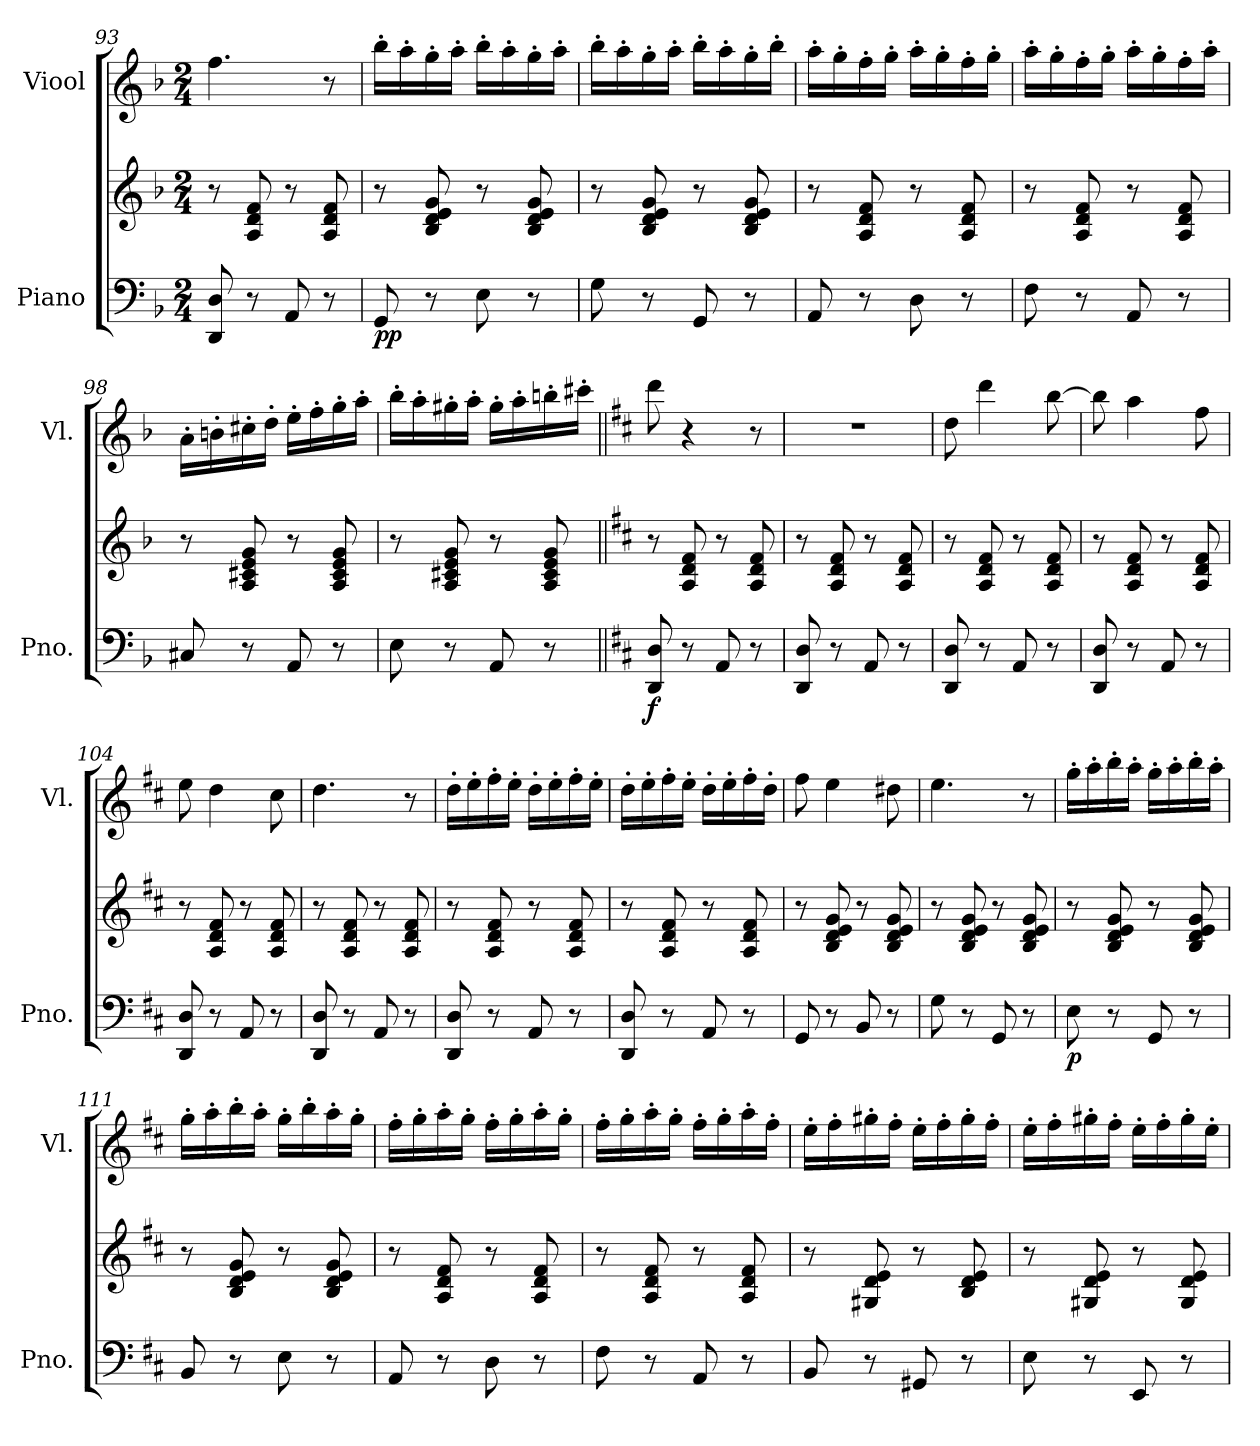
**kern	**kern	**dynam	**kern
*part2	*part2	*part2	*part1
*staff3	*staff2	*staff2/3	*staff1
*I"Piano	*	*	*I"Viool
*I'Pno.	*	*	*I'Vl.
*clefF4	*clefG2	*	*clefG2
*k[b-]	*k[b-]	*	*k[b-]
*M2/4	*M2/4	*	*M2/4
=93	=93	=93	=93
8DD/ 8D/	8r	.	4.ff\
8r	8A/ 8d/ 8f/	.	.
8AA/	8r	.	.
8r	8A/ 8d/ 8f/	.	8r
=94	=94	=94	=94
!	!	!LO:DY:b=2	!
8GG/	8r	pp	16bb-'\LL
.	.	.	16aa'\
8r	8B-/ 8d/ 8e/ 8g/	.	16gg'\
.	.	.	16aa'\JJ
8E\	8r	.	16bb-'\LL
.	.	.	16aa'\
8r	8B-/ 8d/ 8e/ 8g/	.	16gg'\
.	.	.	16aa'\JJ
=95	=95	=95	=95
8G\	8r	.	16bb-'\LL
.	.	.	16aa'\
8r	8B-/ 8d/ 8e/ 8g/	.	16gg'\
.	.	.	16aa'\JJ
8GG/	8r	.	16bb-'\LL
.	.	.	16aa'\
8r	8B-/ 8d/ 8e/ 8g/	.	16gg'\
.	.	.	16bb-'\JJ
!!LO:PB:g=z
=96	=96	=96	=96
8AA/	8r	.	16aa'\LL
.	.	.	16gg'\
8r	8A/ 8d/ 8f/	.	16ff'\
.	.	.	16gg'\JJ
8D\	8r	.	16aa'\LL
.	.	.	16gg'\
8r	8A/ 8d/ 8f/	.	16ff'\
.	.	.	16gg'\JJ
=97	=97	=97	=97
8F\	8r	.	16aa'\LL
.	.	.	16gg'\
8r	8A/ 8d/ 8f/	.	16ff'\
.	.	.	16gg'\JJ
8AA/	8r	.	16aa'\LL
.	.	.	16gg'\
8r	8A/ 8d/ 8f/	.	16ff'\
.	.	.	16aa'\JJ
=98	=98	=98	=98
8C#X/	8r	.	16a'\LL
.	.	.	16bn'\
8r	8A/ 8c#X/ 8e/ 8g/	.	16cc#X'\
.	.	.	16dd'\JJ
8AA/	8r	.	16ee'\LL
.	.	.	16ff'\
8r	8A/ 8c#/ 8e/ 8g/	.	16gg'\
.	.	.	16aa'\JJ
=99	=99	=99	=99
8E\	8r	.	16bb-'\LL
.	.	.	16aa'\
8r	8A/ 8c#X/ 8e/ 8g/	.	16gg#X'\
.	.	.	16aa'\JJ
8AA/	8r	.	16gg#'\LL
.	.	.	16aa'\
8r	8A/ 8c#/ 8e/ 8g/	.	16bbn'\
.	.	.	16ccc#X'\JJ
!!LO:LB:g=z
=100||	=100||	=100||	=100||
*k[f#c#]	*k[f#c#]	*	*k[f#c#]
*	*	*	*MM100
!	!	!LO:DY:b=2	!
8DD/ 8D/	8r	f	8ddd\
8r	8A/ 8d/ 8f#/	.	4r
8AA/	8r	.	.
8r	8A/ 8d/ 8f#/	.	8r
=101	=101	=101	=101
8DD/ 8D/	8r	.	2r
8r	8A/ 8d/ 8f#/	.	.
8AA/	8r	.	.
8r	8A/ 8d/ 8f#/	.	.
=102	=102	=102	=102
8DD/ 8D/	8r	.	8dd\
8r	8A/ 8d/ 8f#/	.	4ddd\
8AA/	8r	.	.
8r	8A/ 8d/ 8f#/	.	[8bb\
=103	=103	=103	=103
8DD/ 8D/	8r	.	8bb\]
8r	8A/ 8d/ 8f#/	.	4aa\
8AA/	8r	.	.
8r	8A/ 8d/ 8f#/	.	8ff#\
=104	=104	=104	=104
8DD/ 8D/	8r	.	8ee\
8r	8A/ 8d/ 8f#/	.	4dd\
8AA/	8r	.	.
8r	8A/ 8d/ 8f#/	.	8cc#\
!!LO:LB:g=z
=105	=105	=105	=105
8DD/ 8D/	8r	.	4.dd\
8r	8A/ 8d/ 8f#/	.	.
8AA/	8r	.	.
8r	8A/ 8d/ 8f#/	.	8r
=106	=106	=106	=106
8DD/ 8D/	8r	.	16dd'\LL
.	.	.	16ee'\
8r	8A/ 8d/ 8f#/	.	16ff#'\
.	.	.	16ee'\JJ
8AA/	8r	.	16dd'\LL
.	.	.	16ee'\
8r	8A/ 8d/ 8f#/	.	16ff#'\
.	.	.	16ee'\JJ
=107	=107	=107	=107
8DD/ 8D/	8r	.	16dd'\LL
.	.	.	16ee'\
8r	8A/ 8d/ 8f#/	.	16ff#'\
.	.	.	16ee'\JJ
8AA/	8r	.	16dd'\LL
.	.	.	16ee'\
8r	8A/ 8d/ 8f#/	.	16ff#'\
.	.	.	16dd'\JJ
=108	=108	=108	=108
8GG/	8r	.	8ff#\
8r	8B/ 8d/ 8e/ 8g/	.	4ee\
8BB/	8r	.	.
8r	8B/ 8d/ 8e/ 8g/	.	8dd#X\
=109	=109	=109	=109
8G\	8r	.	4.ee\
8r	8B/ 8d/ 8e/ 8g/	.	.
8GG/	8r	.	.
8r	8B/ 8d/ 8e/ 8g/	.	8r
!!LO:LB:g=z
=110	=110	=110	=110
!	!	!LO:DY:b=2	!
8E\	8r	p	16gg'\LL
.	.	.	16aa'\
8r	8B/ 8d/ 8e/ 8g/	.	16bb'\
.	.	.	16aa'\JJ
8GG/	8r	.	16gg'\LL
.	.	.	16aa'\
8r	8B/ 8d/ 8e/ 8g/	.	16bb'\
.	.	.	16aa'\JJ
=111	=111	=111	=111
8BB/	8r	.	16gg'\LL
.	.	.	16aa'\
8r	8B/ 8d/ 8e/ 8g/	.	16bb'\
.	.	.	16aa'\JJ
8E\	8r	.	16gg'\LL
.	.	.	16bb'\
8r	8B/ 8d/ 8e/ 8g/	.	16aa'\
.	.	.	16gg'\JJ
=112	=112	=112	=112
8AA/	8r	.	16ff#'\LL
.	.	.	16gg'\
8r	8A/ 8d/ 8f#/	.	16aa'\
.	.	.	16gg'\JJ
8D\	8r	.	16ff#'\LL
.	.	.	16gg'\
8r	8A/ 8d/ 8f#/	.	16aa'\
.	.	.	16gg'\JJ
=113	=113	=113	=113
8F#\	8r	.	16ff#'\LL
.	.	.	16gg'\
8r	8A/ 8d/ 8f#/	.	16aa'\
.	.	.	16gg'\JJ
8AA/	8r	.	16ff#'\LL
.	.	.	16gg'\
8r	8A/ 8d/ 8f#/	.	16aa'\
.	.	.	16ff#'\JJ
!!LO:PB:g=z
=114	=114	=114	=114
8BB/	8r	.	16ee'\LL
.	.	.	16ff#'\
8r	8G#X/ 8d/ 8e/	.	16gg#X'\
.	.	.	16ff#'\JJ
8GG#X/	8r	.	16ee'\LL
.	.	.	16ff#'\
8r	8B/ 8d/ 8e/	.	16gg#'\
.	.	.	16ff#'\JJ
=115	=115	=115	=115
8E\	8r	.	16ee'\LL
.	.	.	16ff#'\
8r	8G#X/ 8d/ 8e/	.	16gg#X'\
.	.	.	16ff#'\JJ
8EE/	8r	.	16ee'\LL
.	.	.	16ff#'\
8r	8G#/ 8d/ 8e/	.	16gg#'\
.	.	.	16ee'\JJ
=	=	=	=
*-	*-	*-	*-
